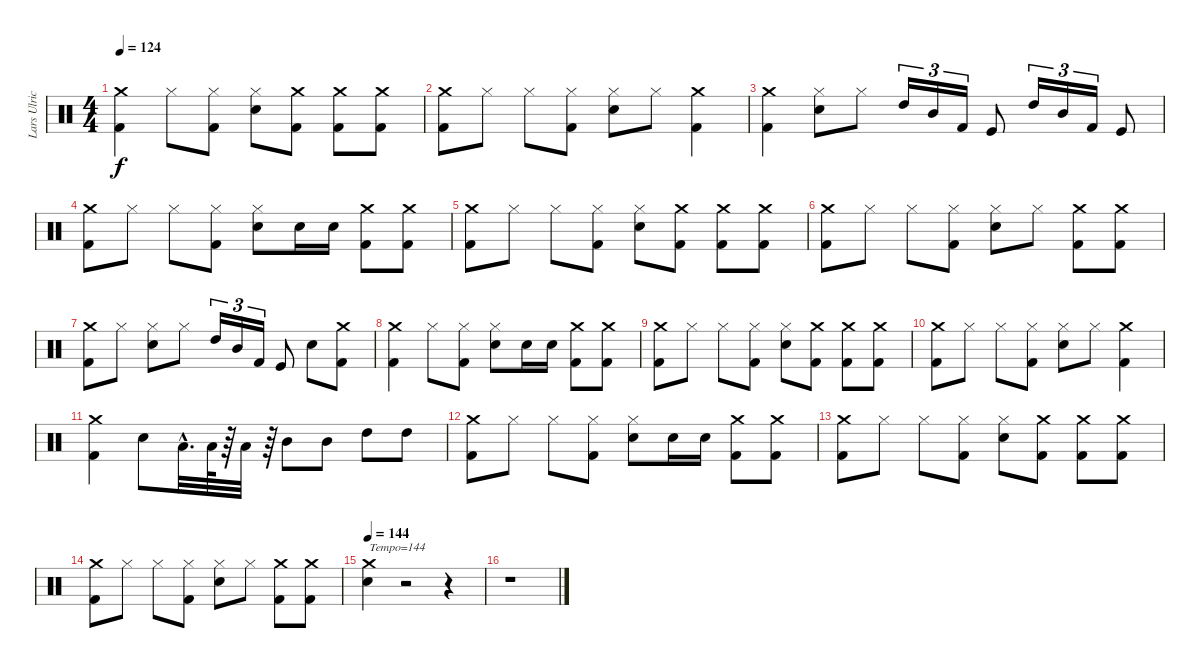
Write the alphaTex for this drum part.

\track ("Lars Ulrich" "Lars Ulric") {instrument percussion}
\staff {score}
\articulation defaults
\ts (4 4)
\tempo 124
\clef neutral
\ks c
("Kick (hit) 2" "Crash medium (hit)").4{dy f} "Hi-Hat (closed)".8 ("Kick (hit) 2" "Hi-Hat (closed)").8 ("Hi-Hat (closed)" "Snare (hit) 2").8 ("Kick (hit) 2" "Crash medium (hit)").8 ("Kick (hit) 2" "Crash medium (hit)").8 ("Kick (hit) 2" "Crash medium (hit)").8 |
("Kick (hit) 2" "Crash medium (hit)").8 "Hi-Hat (closed)".8 "Hi-Hat (closed)".8 ("Kick (hit) 2" "Hi-Hat (closed)").8 ("Snare (hit) 2" "Hi-Hat (closed)").8 "Hi-Hat (closed)".8 ("Kick (hit) 2" "Crash medium (hit)").4 |
("Kick (hit) 2" "Crash medium (hit)").4 ("Hi-Hat (closed)" "Snare (hit) 2").8 "Hi-Hat (closed)".8 "High Tom (hit)".16{tu (3 2)} "Mid Tom (hit)".16{tu (3 2)} "Kick (hit) 2".16{tu (3 2)} "Kick (hit)".8 "High Tom (hit)".16{tu (3 2)} "Mid Tom (hit)".16{tu (3 2)} "Kick (hit) 2".16{tu (3 2)} "Kick (hit)".8 |
("Kick (hit) 2" "Crash medium (hit)").8 "Hi-Hat (closed)".8 "Hi-Hat (closed)".8 ("Kick (hit) 2" "Hi-Hat (closed)").8 ("Snare (hit) 2" "Hi-Hat (closed)").8 "Snare (hit) 2".16 "Snare (hit) 2".16 ("Kick (hit) 2" "Crash medium (hit)").8 ("Kick (hit) 2" "Crash medium (hit)").8 |
("Kick (hit) 2" "Crash medium (hit)").8 "Hi-Hat (closed)".8 "Hi-Hat (closed)".8 ("Kick (hit) 2" "Hi-Hat (closed)").8 ("Snare (hit) 2" "Hi-Hat (closed)").8 ("Kick (hit) 2" "Crash medium (hit)").8 ("Kick (hit) 2" "Crash medium (hit)").8 ("Kick (hit) 2" "Crash medium (hit)").8 |
("Kick (hit) 2" "Crash medium (hit)").8 "Hi-Hat (closed)".8 "Hi-Hat (closed)".8 ("Kick (hit) 2" "Hi-Hat (closed)").8 ("Snare (hit) 2" "Hi-Hat (closed)").8 "Hi-Hat (closed)".8 ("Kick (hit) 2" "Crash medium (hit)").8 ("Kick (hit) 2" "Crash medium (hit)").8 |
("Kick (hit) 2" "Crash medium (hit)").8 "Hi-Hat (closed)".8 ("Hi-Hat (closed)" "Snare (hit) 2").8 "Hi-Hat (closed)".8 "High Tom (hit)".16{tu (3 2)} "Mid Tom (hit)".16{tu (3 2)} "Kick (hit) 2".16{tu (3 2)} "Kick (hit)".8 "Snare (hit) 2".8 ("Kick (hit) 2" "Crash medium (hit)").8 |
("Kick (hit) 2" "Crash medium (hit)").4 "Hi-Hat (closed)".8 ("Kick (hit) 2" "Hi-Hat (closed)").8 ("Snare (hit) 2" "Hi-Hat (closed)").8 "Snare (hit) 2".16 "Snare (hit) 2".16 ("Crash medium (hit)" "Kick (hit) 2").8 ("Crash medium (hit)" "Kick (hit) 2").8 |
("Kick (hit) 2" "Crash medium (hit)").8 "Hi-Hat (closed)".8 "Hi-Hat (closed)".8 ("Kick (hit) 2" "Hi-Hat (closed)").8 ("Snare (hit) 2" "Hi-Hat (closed)").8 ("Kick (hit) 2" "Crash medium (hit)").8 ("Kick (hit) 2" "Crash medium (hit)").8 ("Kick (hit) 2" "Crash medium (hit)").8 |
("Kick (hit) 2" "Crash medium (hit)").8 "Hi-Hat (closed)".8 "Hi-Hat (closed)".8 ("Kick (hit) 2" "Hi-Hat (closed)").8 ("Snare (hit) 2" "Hi-Hat (closed)").8 "Hi-Hat (closed)".8 ("Crash medium (hit)" "Kick (hit) 2").4 |
("Kick (hit) 2" "Crash medium (hit)").4 "Snare (hit) 2".8 "Low Tom (hit)"{hac}.32{d} "Low Tom (hit)".64 r.64 "Low Tom (hit)".32 r.64 "Mid Tom (hit)".8 "Mid Tom (hit)".8 "High Tom (hit)".8 "High Tom (hit)".8 |
("Kick (hit) 2" "Crash medium (hit)").8 "Hi-Hat (closed)".8 "Hi-Hat (closed)".8 ("Kick (hit) 2" "Hi-Hat (closed)").8 ("Snare (hit) 2" "Hi-Hat (closed)").8 "Snare (hit) 2".16 "Snare (hit) 2".16 ("Kick (hit) 2" "Crash medium (hit)").8 ("Kick (hit) 2" "Crash medium (hit)").8 |
("Crash medium (hit)" "Kick (hit) 2").8 "Hi-Hat (closed)".8 "Hi-Hat (closed)".8 ("Kick (hit) 2" "Hi-Hat (closed)").8 ("Snare (hit) 2" "Hi-Hat (closed)").8 ("Kick (hit) 2" "Crash medium (hit)").8 ("Kick (hit) 2" "Crash medium (hit)").8 ("Kick (hit) 2" "Crash medium (hit)").8 |
("Crash medium (hit)" "Kick (hit) 2").8 "Hi-Hat (closed)".8 "Hi-Hat (closed)".8 ("Kick (hit) 2" "Hi-Hat (closed)").8 ("Snare (hit) 2" "Hi-Hat (closed)").8 "Hi-Hat (closed)".8 ("Kick (hit) 2" "Crash medium (hit)").8 ("Kick (hit) 2" "Crash medium (hit)").8 |
\tempo 144
("Snare (hit)" "Crash medium (hit)").4{txt "Tempo=144"} r.2 r.4 |
r.1
